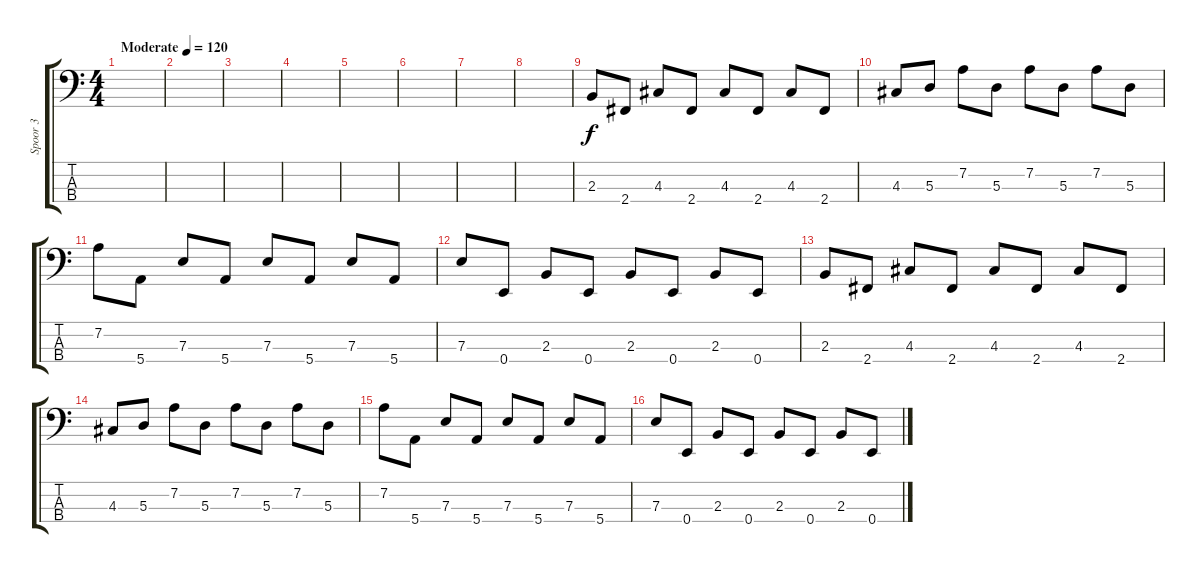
\track ("Spoor 3" "Spoor 3") {instrument synthbass2}
\staff {score tabs}
\tuning (G2 D2 A1 E1) {hide}
\ts (4 4)
\tempo (120 "Moderate")
\clef f4
\ks c
|
|
|
|
|
|
|
|
2.3.8 2.4.8 4.3.8 2.4.8 4.3.8 2.4.8 4.3.8 2.4.8 |
4.3.8 5.3.8 7.2.8 5.3.8 7.2.8 5.3.8 7.2.8 5.3.8 |
7.2.8 5.4.8 7.3.8 5.4.8 7.3.8 5.4.8 7.3.8 5.4.8 |
7.3.8 0.4.8 2.3.8 0.4.8 2.3.8 0.4.8 2.3.8 0.4.8 |
2.3.8 2.4.8 4.3.8 2.4.8 4.3.8 2.4.8 4.3.8 2.4.8 |
4.3.8 5.3.8 7.2.8 5.3.8 7.2.8 5.3.8 7.2.8 5.3.8 |
7.2.8 5.4.8 7.3.8 5.4.8 7.3.8 5.4.8 7.3.8 5.4.8 |
7.3.8 0.4.8 2.3.8 0.4.8 2.3.8 0.4.8 2.3.8 0.4.8
